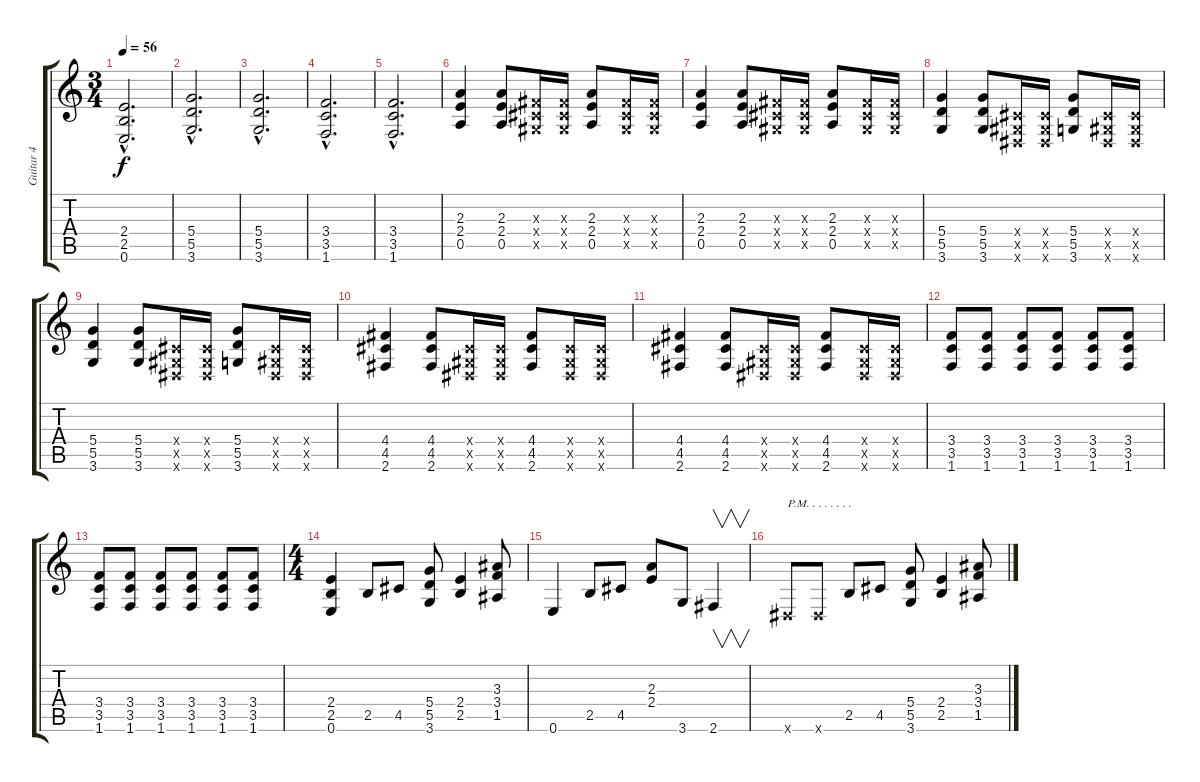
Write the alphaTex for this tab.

\track ("Guitar 4" "Guitar 4") {instrument distortionguitar}
\staff {score tabs}
\tuning (E4 B3 G3 D3 A2 E2) {hide}
\ts (3 4)
\tempo 56
\clef g2
\ks c
(2.4{hac} 2.5{hac} 0.6{hac}).2{d dy f} |
(5.4{hac} 5.5{hac} 3.6{hac}).2{d} |
(5.4{hac} 5.5{hac} 3.6{hac}).2{d} |
(3.4{hac} 3.5{hac} 1.6{hac}).2{d} |
(3.4{hac} 3.5{hac} 1.6{hac}).2{d} |
(2.3 2.4 0.5).4 (2.3 2.4 0.5).8 (-1.3{x} -1.4{x} -1.5{x}).16 (-1.3{x} -1.4{x} -1.5{x}).16 (2.3 2.4 0.5).8 (-1.3{x} -1.4{x} -1.5{x}).16 (-1.3{x} -1.4{x} -1.5{x}).16 |
(2.3 2.4 0.5).4 (2.3 2.4 0.5).8 (-1.3{x} -1.4{x} -1.5{x}).16 (-1.3{x} -1.4{x} -1.5{x}).16 (2.3 2.4 0.5).8 (-1.3{x} -1.4{x} -1.5{x}).16 (-1.3{x} -1.4{x} -1.5{x}).16 |
(5.4 5.5 3.6).4 (5.4 5.5 3.6).8 (-1.4{x} -1.5{x} -1.6{x}).16 (-1.4{x} -1.5{x} -1.6{x}).16 (5.4 5.5 3.6).8 (-1.4{x} -1.5{x} -1.6{x}).16 (-1.4{x} -1.5{x} -1.6{x}).16 |
(5.4 5.5 3.6).4 (5.4 5.5 3.6).8 (-1.4{x} -1.5{x} -1.6{x}).16 (-1.4{x} -1.5{x} -1.6{x}).16 (5.4 5.5 3.6).8 (-1.4{x} -1.5{x} -1.6{x}).16 (-1.4{x} -1.5{x} -1.6{x}).16 |
(4.4 4.5 2.6).4 (4.4 4.5 2.6).8 (-1.4{x} -1.5{x} -1.6{x}).16 (-1.4{x} -1.5{x} -1.6{x}).16 (4.4 4.5 2.6).8 (-1.4{x} -1.5{x} -1.6{x}).16 (-1.4{x} -1.5{x} -1.6{x}).16 |
(4.4 4.5 2.6).4 (4.4 4.5 2.6).8 (-1.4{x} -1.5{x} -1.6{x}).16 (-1.4{x} -1.5{x} -1.6{x}).16 (4.4 4.5 2.6).8 (-1.4{x} -1.5{x} -1.6{x}).16 (-1.4{x} -1.5{x} -1.6{x}).16 |
(3.4 3.5 1.6).8 (3.4 3.5 1.6).8 (3.4 3.5 1.6).8 (3.4 3.5 1.6).8 (3.4 3.5 1.6).8 (3.4 3.5 1.6).8 |
(3.4 3.5 1.6).8 (3.4 3.5 1.6).8 (3.4 3.5 1.6).8 (3.4 3.5 1.6).8 (3.4 3.5 1.6).8 (3.4 3.5 1.6).8 |
\ts (4 4)
(2.4 2.5 0.6).4 2.5.8 4.5.8 (5.4 5.5 3.6).8 (2.4 2.5).4 (3.3 3.4 1.5).8 |
0.6.4 2.5.8 4.5.8 (2.3 2.4).8 3.6.8 2.6.4{v} |
-1.6{x}.8{txt "P.M. . . . . . . ."} -1.6{x}.8 2.5.8 4.5.8 (5.4 5.5 3.6).8 (2.4 2.5).4 (3.3 3.4 1.5).8
